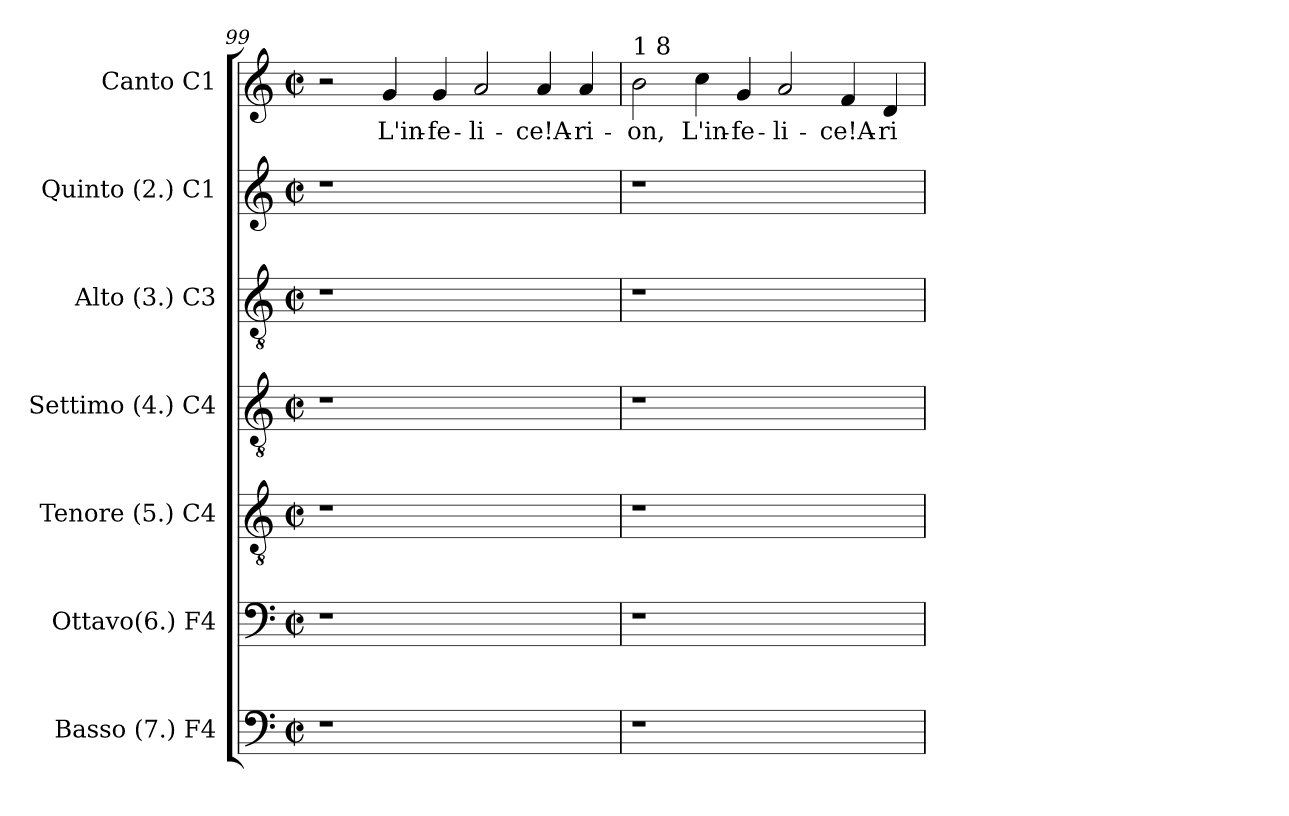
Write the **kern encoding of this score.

**kern	**kern	**kern	**kern	**kern	**kern	**kern	**text
*part7	*part6	*part5	*part4	*part3	*part2	*part1	*part1
*staff7	*staff6	*staff5	*staff4	*staff3	*staff2	*staff1	*staff1
*I"Basso (7.)  F4	*I"Ottavo(6.)  F4	*I"Tenore (5.)  C4	*I"Settimo (4.)  C4	*I"Alto (3.)  C3	*I"Quinto (2.)  C1	*I"Canto  C1	*
*	*	*I'T	*	*I'A	*	*I'C	*
*clefF4	*clefF4	*clefGv2	*clefGv2	*clefGv2	*clefG2	*clefG2	*
*k[]	*k[]	*k[]	*k[]	*k[]	*k[]	*k[]	*
*C:	*C:	*C:	*C:	*C:	*C:	*C:	*
*M2/2	*M2/2	*M2/2	*M2/2	*M2/2	*M2/2	*M2/2	*
*met(c|)	*met(c|)	*met(c|)	*met(c|)	*met(c|)	*met(c|)	*met(c|)	*
=99	=99	=99	=99	=99	=99	=99	=99
1r	1r	1r	1r	1r	1r	2r	.
!	!	!	!	!	!	!	!LO:LY:b:cj
.	.	.	.	.	.	4g/	L'in-
!	!	!	!	!	!	!	!LO:LY:b:cj
.	.	.	.	.	.	4g/	-fe-
!	!	!	!	!	!	!	!LO:LY:b:cj
1ryy	1ryy	1ryy	1ryy	1ryy	1ryy	2a/	-li-
!	!	!	!	!	!	!	!LO:LY:b:cj
.	.	.	.	.	.	4a/	-ce!A-
!	!	!	!	!	!	!	!LO:LY:b:cj
.	.	.	.	.	.	4a/	-ri-
!!LO:PB:g=z
=100	=100	=100	=100	=100	=100	=100	=100
!	!	!	!	!	!	!LO:TX:a:t=1 8	!
!	!	!	!	!	!	!	!LO:LY:b:cj
1r	1r	1r	1r	1r	1r	2b\	-on,
!	!	!	!	!	!	!	!LO:LY:b:cj
.	.	.	.	.	.	4cc\	L'in-
!	!	!	!	!	!	!	!LO:LY:b:cj
.	.	.	.	.	.	4g/	-fe-
!	!	!	!	!	!	!	!LO:LY:b:cj
1ryy	1ryy	1ryy	1ryy	1ryy	1ryy	2a/	-li-
!	!	!	!	!	!	!	!LO:LY:b:cj
.	.	.	.	.	.	4f/	-ce!A-
!	!	!	!	!	!	!	!LO:LY:b:cj
.	.	.	.	.	.	4d/	-ri-
=	=	=	=	=	=	=	=
*-	*-	*-	*-	*-	*-	*-	*-
